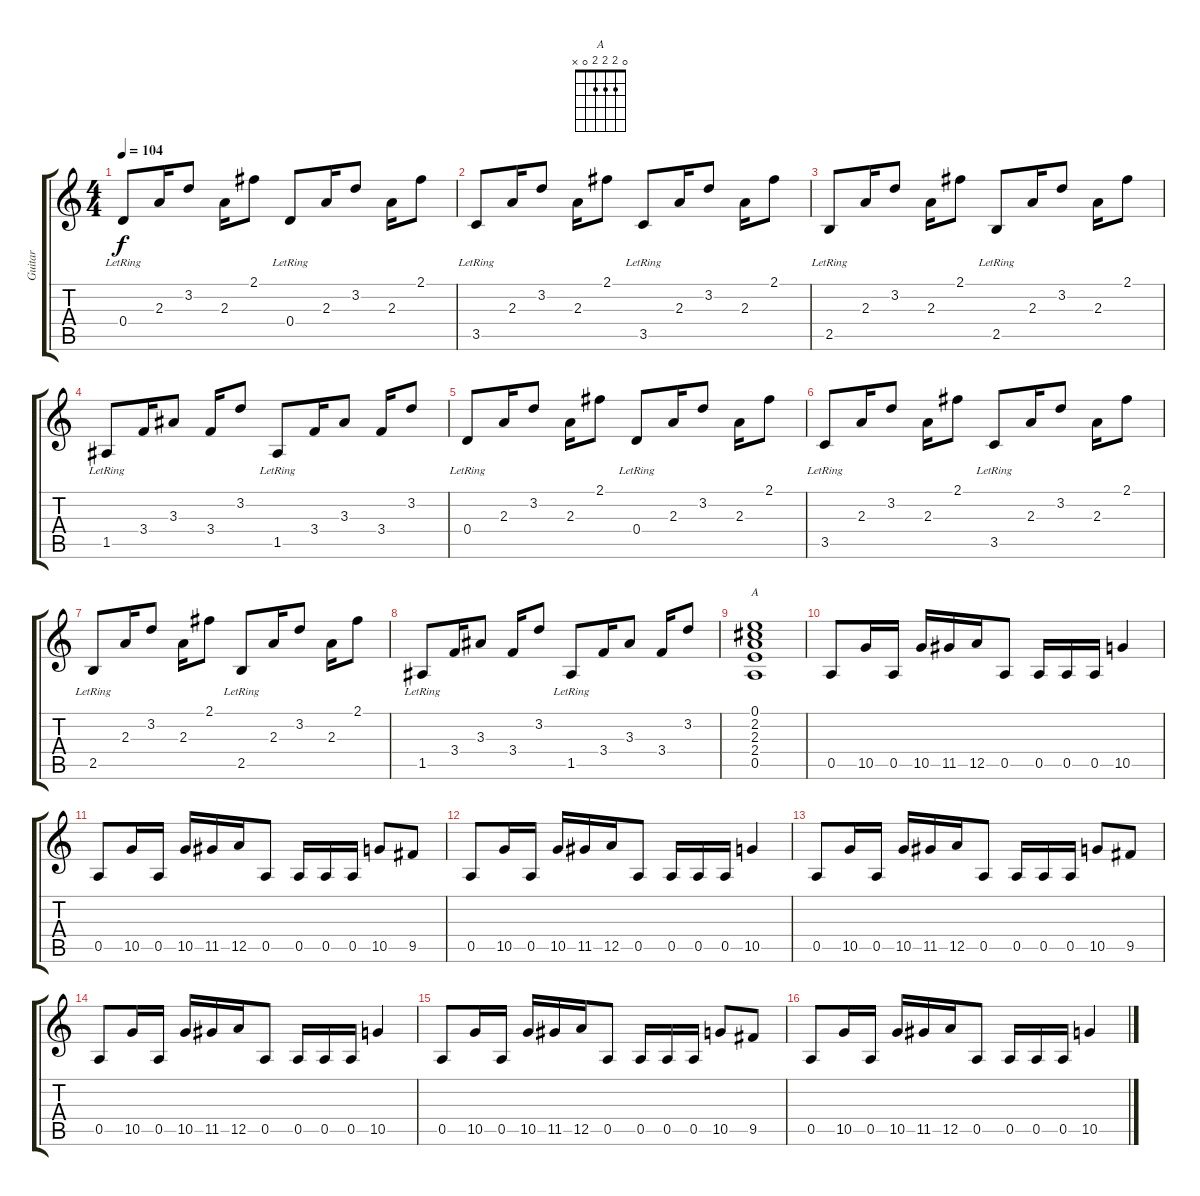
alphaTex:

\track ("Guitar" "Guitar") {instrument electricguitarclean}
\staff {score tabs}
\tuning (E4 B3 G3 D3 A2 E2) {hide}
\chord ("A" 0 2 2 2 0 x)
\ts (4 4)
\tempo 104
\clef g2
\ks c
0.4{lr}.8{dy f instrument electricguitarclean} 2.3.16 3.2.8 2.3.16 2.1.8 0.4{lr}.8 2.3.16 3.2.8 2.3.16 2.1.8 |
3.5{lr}.8 2.3.16 3.2.8 2.3.16 2.1.8 3.5{lr}.8 2.3.16 3.2.8 2.3.16 2.1.8 |
2.5{lr}.8 2.3.16 3.2.8 2.3.16 2.1.8 2.5{lr}.8 2.3.16 3.2.8 2.3.16 2.1.8 |
1.5{lr}.8 3.4.16 3.3.8 3.4.16 3.2.8 1.5{lr}.8 3.4.16 3.3.8 3.4.16 3.2.8 |
0.4{lr}.8 2.3.16 3.2.8 2.3.16 2.1.8 0.4{lr}.8 2.3.16 3.2.8 2.3.16 2.1.8 |
3.5{lr}.8 2.3.16 3.2.8 2.3.16 2.1.8 3.5{lr}.8 2.3.16 3.2.8 2.3.16 2.1.8 |
2.5{lr}.8 2.3.16 3.2.8 2.3.16 2.1.8 2.5{lr}.8 2.3.16 3.2.8 2.3.16 2.1.8 |
1.5{lr}.8 3.4.16 3.3.8 3.4.16 3.2.8 1.5{lr}.8 3.4.16 3.3.8 3.4.16 3.2.8 |
(0.1 2.2 2.3 2.4 0.5).1{ch "A"} |
0.5.8{instrument distortionguitar} 10.5.16 0.5.16 10.5.16 11.5.16 12.5.16 0.5.8 0.5.16 0.5.16 0.5.16 10.5.4 |
0.5.8 10.5.16 0.5.16 10.5.16 11.5.16 12.5.16 0.5.8 0.5.16 0.5.16 0.5.16 10.5.8 9.5.8 |
0.5.8 10.5.16 0.5.16 10.5.16 11.5.16 12.5.16 0.5.8 0.5.16 0.5.16 0.5.16 10.5.4 |
0.5.8 10.5.16 0.5.16 10.5.16 11.5.16 12.5.16 0.5.8 0.5.16 0.5.16 0.5.16 10.5.8 9.5.8 |
0.5.8 10.5.16 0.5.16 10.5.16 11.5.16 12.5.16 0.5.8 0.5.16 0.5.16 0.5.16 10.5.4 |
0.5.8 10.5.16 0.5.16 10.5.16 11.5.16 12.5.16 0.5.8 0.5.16 0.5.16 0.5.16 10.5.8 9.5.8 |
0.5.8 10.5.16 0.5.16 10.5.16 11.5.16 12.5.16 0.5.8 0.5.16 0.5.16 0.5.16 10.5.4
